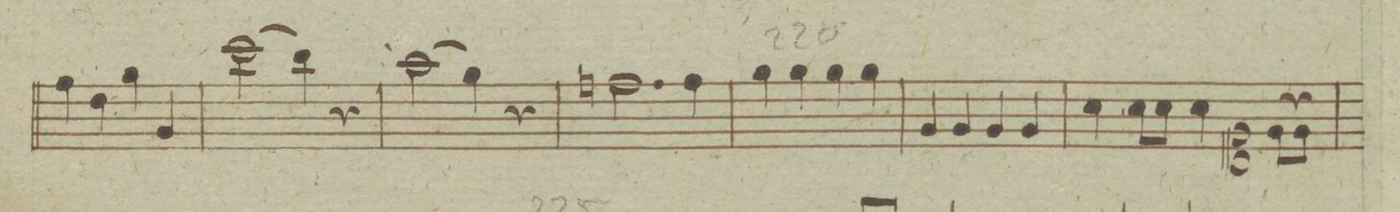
**kern	**dynam
*I"Vilone	*
*clefF4	*
*k[b-e-a-]	*
*met(c)	*
*M4/4	*
4A-yy\	.
4Fyy\	.
4B-yy\	.
4BB-yy/	.
=213	=213
2e-yy\	.
4dyy\	.
4ryy	.
=214	=214
2cyy\	.
4B-yy\	.
4ryy	.
=215	=215
2.Anyy\	.
4Ayy\	.
=216	=216
4B-yy\	.
4B-yy\	.
4B-yy\	.
4B-yy\	.
=217	=217
4BB-yy/	.
4BB-yy/	.
4BB-yy/	.
4BB-yy/	.
=218	=218
4E-yy\	.
8E-\Lyy	.
8E-\Jyy	.
4E-yy\	.
*^	*
*clefC1	*	*
4ryy	8e-\Lyy	.
.	8e-\Jyy	.
=219	=219	=219
*-	*-	*-
